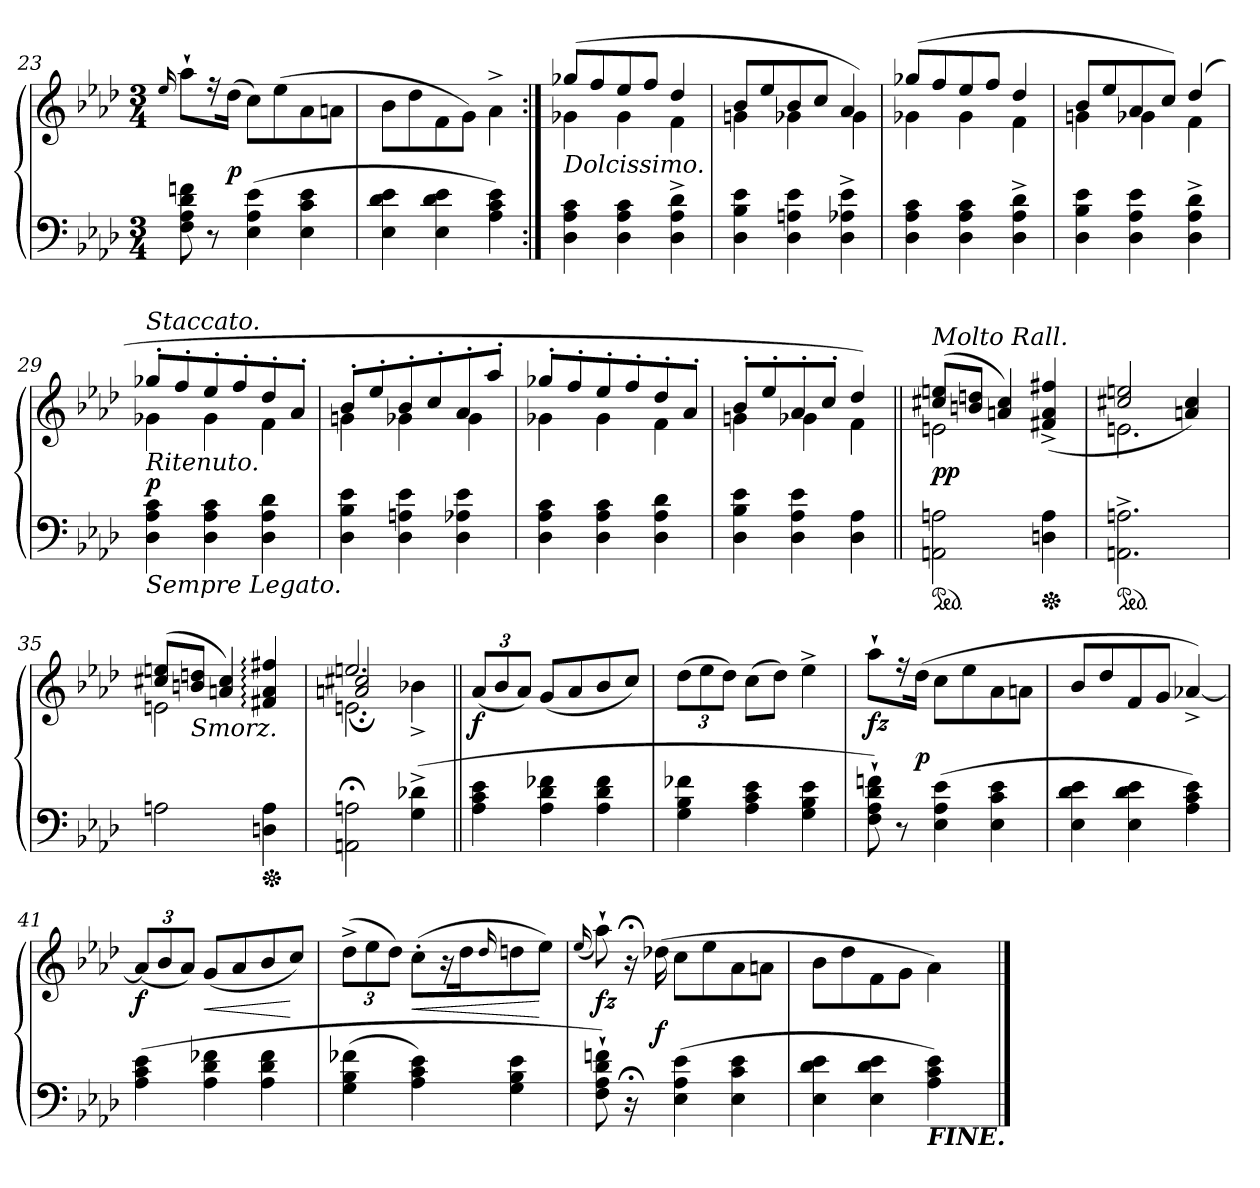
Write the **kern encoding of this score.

**kern	**kern	**dynam
*part1	*part1	*part1
*staff2	*staff1	*staff1/2
*clefF4	*clefG2	*
*k[b-e-a-d-]	*k[b-e-a-d-]	*
*A-:	*A-:	*
*M3/4	*M3/4	*
=23	=23	=23
.	16qqee-/	.
8F 8A- 8d- 8fn	8aa-`L	.
8r	16r	.
.	(16dd-Jk	p
(4E- 4A- 4e-	8ccL)	.
.	(8ee-	.
4E- 4c 4e-	8a-	.
.	8anJ	.
=24	=24	=24
4E- 4d- 4e-	8b-\L	.
.	8dd-	.
4E- 4d- 4e-	8f	.
.	8gJ)	.
4A- 4c 4e-)	4a-^\	.
=25:|!	=25:|!	=25:|!
*	*^	*
!LO:TX:a:i:t=Dolcissimo.	!	!	!
4D- 4A- 4c	(>8gg-XL	4g-X	.
.	8ff	.	.
4D- 4A- 4c	8ee-	4g-	.
.	8ffJ	.	.
4D-^ 4A-^ 4d-^	4dd-	4f	.
=26	=26	=26	=26
4D- 4B- 4e-	8b-L	4gn	.
.	8ee-	.	.
4D- 4An 4e-	8b-	4g-X	.
.	8ccJ	.	.
4D-^ 4A-X^ 4e-^	4a-	4g-)	.
=27	=27	=27	=27
4D- 4A- 4c	(>8gg-XL	4g-X	.
.	8ff	.	.
4D- 4A- 4c	8ee-	4g-	.
.	8ffJ	.	.
4D-^ 4A-^ 4d-^	4dd-	4f	.
=28	=28	=28	=28
4D- 4B- 4e-	8b-L	4gn	.
.	8ee-	.	.
4D- 4A- 4e-	8a-	4g-X	.
.	8ccJ)	.	.
4D-^ 4A-^ 4d-^	(4dd-	4f	.
=29	=29	=29	=29
!	!LO:TX:a:i:t=Staccato.	!	!
!	!LO:TX:b:i:t=Ritenuto.	!	!
!LO:TX:b:i:t=Sempre Legato.	!	!	!
4D- 4A- 4c	8gg-X'L	4g-X	p
.	8ff'	.	.
4D- 4A- 4c	8ee-'	4g-	.
.	8ff'	.	.
4D- 4A- 4d-	8dd-'	4f	.
.	8a-'J	.	.
=30	=30	=30	=30
4D- 4B- 4e-	8b-'L	4gn	.
.	8ee-'	.	.
4D- 4An 4e-	8b-'	4g-X	.
.	8cc'	.	.
4D- 4A-X 4e-	8a-'	4g-	.
.	8aa-'J	.	.
=31	=31	=31	=31
4D- 4A- 4c	8gg-X'L	4g-X	.
.	8ff'	.	.
4D- 4A- 4c	8ee-'	4g-	.
.	8ff'	.	.
4D- 4A- 4d-	8dd-'	4f	.
.	8a-'J	.	.
=32	=32	=32	=32
4D- 4B- 4e-	8b-'L	4gn	.
.	8ee-'	.	.
4D- 4A- 4e-	8a-'	4g-X	.
.	8cc'J	.	.
4D- 4A-	4dd-)	4f	.
=33||	=33||	=33||	=33||
!	!LO:TX:a:i:t=Molto Rall.	!	!
!LO:TX:a:i:t=Sotto Voce.	!	!	!
*ped	*	*	*
2AAn 2An	(8cc#X 8eenL	2en	pp
.	8bn 8ddnJ	.	.
.	4an 4cc#)	.	.
*Xped	*	*	*
4Dn 4A	(>4f#X^>/ 4a^>/ 4ff#X^>/	4ryy	.
=34	=34	=34	=34
*ped	*	*	*
2.AAn^ 2.An^	2cc#X 2een	2.en	.
.	4an 4cc#)	.	.
=35	=35	=35	=35
2An	(8cc#X 8eenL	2en	.
!	!LO:TX:b:i:t=Smorz.	!	!
.	8bn 8ddnJ	.	.
.	4an 4cc#)	.	.
*Xped	*	*	*
4Dn 4A	4f#X:/ 4a:/ 4ff#X:/	4ryy	.
=36	=36	=36	=36
*	*	*^	*
2AAn;< 2An;<	2.een	2an;</ 2cc#X;</	2.en\	.
(4G^< 4d-X^<	.	4b-X^>	.	.
*	*	*v	*v	*
=37||	=37||	=37||	=37||
!	!LO:TX:a:Bi:t=A Tempo.	!	!
*	*v	*v	*
4A- 4c 4e-	(<12a-L	f
.	12b-	.
.	12a-J)	.
4A- 4d- 4f-X	(8gL	.
.	8a-	.
4A- 4d- 4f-	8b-	.
.	8ccJ)	.
=38	=38	=38
4G 4B- 4f-X	(12dd-L	.
.	12ee-	.
.	12dd-J)	.
4A- 4c 4e-	(8ccL	.
.	8dd-J)	.
4G 4B- 4e-	4ee-^	.
=39	=39	=39
8F` 8A-` 8d-` 8fn`)	8aa-`L	fz
8r	16r	.
.	(>16dd-Jk	p
(4E- 4A- 4e-	8ccL	.
.	8ee-	.
4E- 4c 4e-	8a-	.
.	8anJ	.
=40	=40	=40
4E- 4d- 4e-	8b-L	.
.	8dd-	.
4E- 4d- 4e-	8f	.
.	8gJ	.
4A- 4c 4e-)	[4a-X^<)	.
=41	=41	=41
(<4A- 4c 4e-	(<12a-L]	f
.	12b-	.
.	12a-J)	.
4A- 4d- 4f-X	(8gL	<
.	8a-	.
4A- 4d- 4f-	8b-	.
.	8ccJ)	[
=42	=42	=42
(4G 4B- 4f-X	(12dd-^<L	.
.	12ee-	.
.	12dd-J)	.
4A- 4c 4e-)	(8cc'L	<
.	16r	.
.	16dd-K	.
.	16qqdd-/	.
4G 4B- 4e-	8ddn	.
.	8ee-J)	[
=43	=43	=43
.	(<16qqee-/	.
8F` 8A-` 8d-` 8fn`)	8aa-`)	fz
16r;<	16r;<	.
16ryy	(16dd-X	f
(4E- 4A- 4e-	8ccL	.
.	8ee-	.
4E- 4c 4e-	8a-	.
.	8anJ	.
=44	=44	=44
4E- 4d- 4e-	8b-\L	.
.	8dd-	.
4E- 4d- 4e-	8f	.
.	8gJ	.
!LO:TX:b:Bi:t=FINE.	!	!
4A- 4c 4e-)	4a-\)	.
==	==	==
*-	*-	*-
